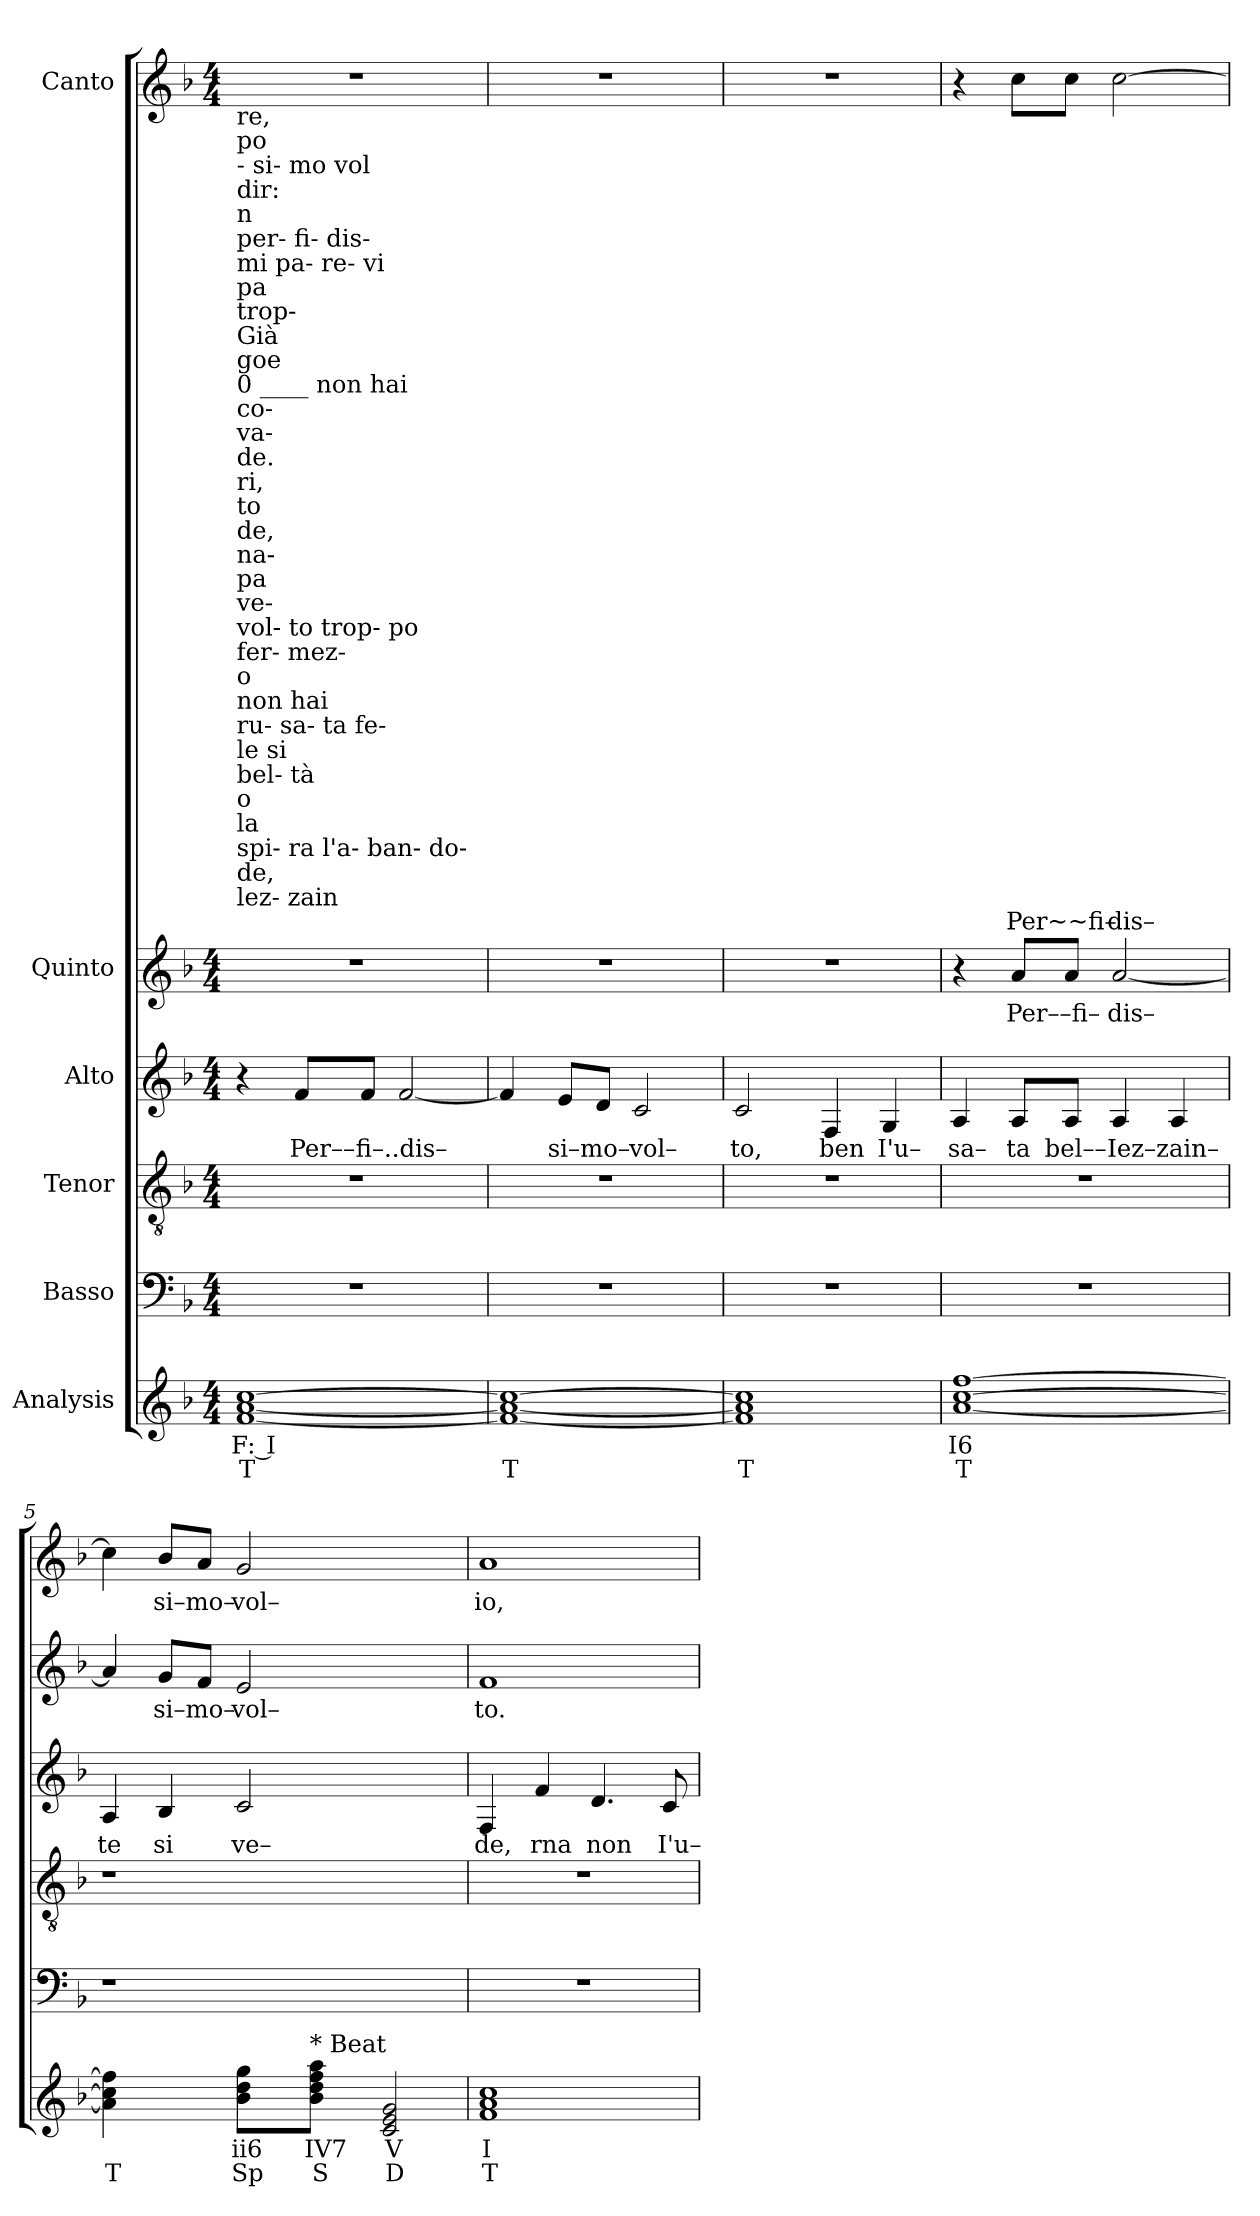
**kern	**text	**text	**kern	**kern	**kern	**text	**kern	**text	**kern	**text
*part6	*part6	*part6	*part5	*part4	*part3	*part3	*part2	*part2	*part1	*part1
*staff6	*staff6	*staff6	*staff5	*staff4	*staff3	*staff3	*staff2	*staff2	*staff1	*staff1
*I"Analysis	*	*	*I"Basso	*I"Tenor	*I"Alto	*	*I"Quinto	*	*I"Canto	*
*	*	*	*clefF4	*clefGv2	*clefG2	*	*clefG2	*	*clefG2	*
*k[b-]	*	*	*k[b-]	*k[b-]	*k[b-]	*	*k[b-]	*	*k[b-]	*
*	*	*	*F:	*F:	*F:	*	*F:	*	*F:	*
*M4/4	*	*	*M4/4	*M4/4	*M4/4	*	*M4/4	*	*M4/4	*
*MM120	*	*	*MM120	*MM120	*MM120	*	*MM120	*	*MM120	*
=1	=1	=1	=1	=1	=1	=1	=1	=1	=1	=1
!	!	!	!	!	!	!	!	!	!LO:TX:b:t=re,	!
!	!	!	!	!	!	!	!	!	!LO:TX:b:t=po	!
!	!	!	!	!	!	!	!	!	!LO:TX:b:t=- si- mo vol	!
!	!	!	!	!	!	!	!	!	!LO:TX:b:t=dir&colon;	!
!	!	!	!	!	!	!	!	!	!LO:TX:b:t=n	!
!	!	!	!	!	!	!	!	!	!LO:TX:b:t=per- fi- dis-	!
!	!	!	!	!	!	!	!	!	!LO:TX:b:t=mi pa- re- vi	!
!	!	!	!	!	!	!	!	!	!LO:TX:b:t=pa	!
!	!	!	!	!	!	!	!	!	!LO:TX:b:t=trop-	!
!	!	!	!	!	!	!	!	!	!LO:TX:b:t=Già	!
!	!	!	!	!	!	!	!	!	!LO:TX:b:t=goe	!
!	!	!	!	!	!	!	!	!	!LO:TX:b:t=0 ____ non hai	!
!	!	!	!	!	!	!	!	!	!LO:TX:b:t=co-	!
!	!	!	!	!	!	!	!	!	!LO:TX:b:t=va-	!
!	!	!	!	!	!	!	!	!	!LO:TX:b:t=de.	!
!	!	!	!	!	!	!	!	!	!LO:TX:b:t=ri,	!
!	!	!	!	!	!	!	!	!	!LO:TX:b:t=to	!
!	!	!	!	!	!	!	!	!	!LO:TX:b:t=de,	!
!	!	!	!	!	!	!	!	!	!LO:TX:b:t=na-	!
!	!	!	!	!	!	!	!	!	!LO:TX:b:t=pa	!
!	!	!	!	!	!	!	!	!	!LO:TX:b:t=ve-	!
!	!	!	!	!	!	!	!	!	!LO:TX:b:t=vol- to trop- po	!
!	!	!	!	!	!	!	!	!	!LO:TX:b:t=fer- mez-	!
!	!	!	!	!	!	!	!	!	!LO:TX:b:t=o	!
!	!	!	!	!	!	!	!	!	!LO:TX:b:t=non hai	!
!	!	!	!	!	!	!	!	!	!LO:TX:b:t=ru- sa- ta fe-	!
!	!	!	!	!	!	!	!	!	!LO:TX:b:t=le si	!
!	!	!	!	!	!	!	!	!	!LO:TX:b:t=bel- tà	!
!	!	!	!	!	!	!	!	!	!LO:TX:b:t=o	!
!	!	!	!	!	!	!	!	!	!LO:TX:b:t=la	!
!	!	!	!	!	!	!	!	!	!LO:TX:b:t=spi- ra l'a- ban- do-	!
!	!	!	!	!	!	!	!	!	!LO:TX:b:t=de,	!
!	!	!	!	!	!	!	!	!	!LO:TX:b:t=lez- zain	!
[1f [1a [1cc	F: I	T	1r	1r	4r	.	1r	.	1r	.
!	!	!	!	!	!	!LO:LY:b	!	!	!	!
.	.	.	.	.	8f/L	Per––	.	.	.	.
!	!	!	!	!	!	!LO:LY:b	!	!	!	!
.	.	.	.	.	8f/J	fi–..dis–	.	.	.	.
.	.	.	.	.	[2f/	.	.	.	.	.
=2	=2	=2	=2	=2	=2	=2	=2	=2	=2	=2
1f_ 1a_ 1cc_	.	T	1r	1r	4f/]	.	1r	.	1r	.
!	!	!	!	!	!	!LO:LY:b	!	!	!	!
.	.	.	.	.	8e/L	si–mo–	.	.	.	.
.	.	.	.	.	8d/J	.	.	.	.	.
!	!	!	!	!	!	!LO:LY:b	!	!	!	!
.	.	.	.	.	2c/	vol–	.	.	.	.
=3	=3	=3	=3	=3	=3	=3	=3	=3	=3	=3
!	!	!	!	!	!	!LO:LY:b	!	!	!	!
1f] 1a] 1cc]	.	T	1r	1r	2c/	to,	1r	.	1r	.
!	!	!	!	!	!	!LO:LY:b	!	!	!	!
.	.	.	.	.	4F/	ben	.	.	.	.
!	!	!	!	!	!	!LO:LY:b	!	!	!	!
.	.	.	.	.	4G/	I'u–	.	.	.	.
=4	=4	=4	=4	=4	=4	=4	=4	=4	=4	=4
!	!	!	!	!	!	!LO:LY:b	!	!	!	!
[1a [1cc [1ff	I6	T	1r	1r	4A/	sa–	4r	.	4r	.
!	!	!	!	!	!	!LO:LY:b	!	!	!	!
!	!	!	!	!	!	!	!	!LO:LY:b	!	!
!	!	!	!	!	!	!	!	!	!	!LO:LY:b
.	.	.	.	.	8A/L	ta	8a/L	Per–	8cc\L	Per~~fi–
!	!	!	!	!	!	!LO:LY:b	!	!	!	!
!	!	!	!	!	!	!	!	!LO:LY:b	!	!
.	.	.	.	.	8A/J	bel––	8a/J	–fi–	8cc\J	.
!	!	!	!	!	!	!LO:LY:b	!	!	!	!
!	!	!	!	!	!	!	!	!LO:LY:b	!	!
!	!	!	!	!	!	!	!	!	!	!LO:LY:b
.	.	.	.	.	4A/	Iez–zain–	[2a/	dis–	[2cc\	dis–
.	.	.	.	.	4A/	.	.	.	.	.
=5	=5	=5	=5	=5	=5	=5	=5	=5	=5	=5
!	!	!	!	!	!	!LO:LY:b	!	!	!	!
4a] 4cc] 4ff]	.	T	1r	1r	4A/	te	4a/]	.	4cc\]	.
!	!	!	!	!	!	!LO:LY:b	!	!	!	!
!	!	!	!	!	!	!	!	!LO:LY:b	!	!
!	!	!	!	!	!	!	!	!	!	!LO:LY:b
4ryy	.	.	.	.	4B-/	si	8g/L	si–mo–	8b-/L	si–mo–
.	.	.	.	.	.	.	8f/J	.	8a/J	.
!	!	!	!	!	!	!LO:LY:b	!	!	!	!
!	!	!	!	!	!	!	!	!LO:LY:b	!	!
!	!	!	!	!	!	!	!	!	!	!LO:LY:b
8b- 8dd 8ggL	ii6	Sp	.	.	2c/	ve–	2e/	vol–	2g/	vol–
8ryy	.	.	.	.	.	.	.	.	.	.
!LO:TX:a:t=* Beat	!	!	!	!	!	!	!	!	!	!
8b- 8dd 8ff 8aaJ	IV7	S	.	.	.	.	.	.	.	.
8ryy	.	.	.	.	.	.	.	.	.	.
2c 2e 2g	V	D	2ryy	2ryy	2ryy	.	2ryy	.	2ryy	.
=6	=6	=6	=6	=6	=6	=6	=6	=6	=6	=6
!	!	!	!	!	!	!LO:LY:b	!	!	!	!
!	!	!	!	!	!	!	!	!LO:LY:b	!	!
!	!	!	!	!	!	!	!	!	!	!LO:LY:b
1f 1a 1cc	I	T	1r	1r	4F/	de,	1f	to.	1a	io,
!	!	!	!	!	!	!LO:LY:b	!	!	!	!
.	.	.	.	.	4f/	rna	.	.	.	.
!	!	!	!	!	!	!LO:LY:b	!	!	!	!
.	.	.	.	.	4.d/	non	.	.	.	.
!	!	!	!	!	!	!LO:LY:b	!	!	!	!
.	.	.	.	.	8c/	I'u–	.	.	.	.
=	=	=	=	=	=	=	=	=	=	=
*-	*-	*-	*-	*-	*-	*-	*-	*-	*-	*-
